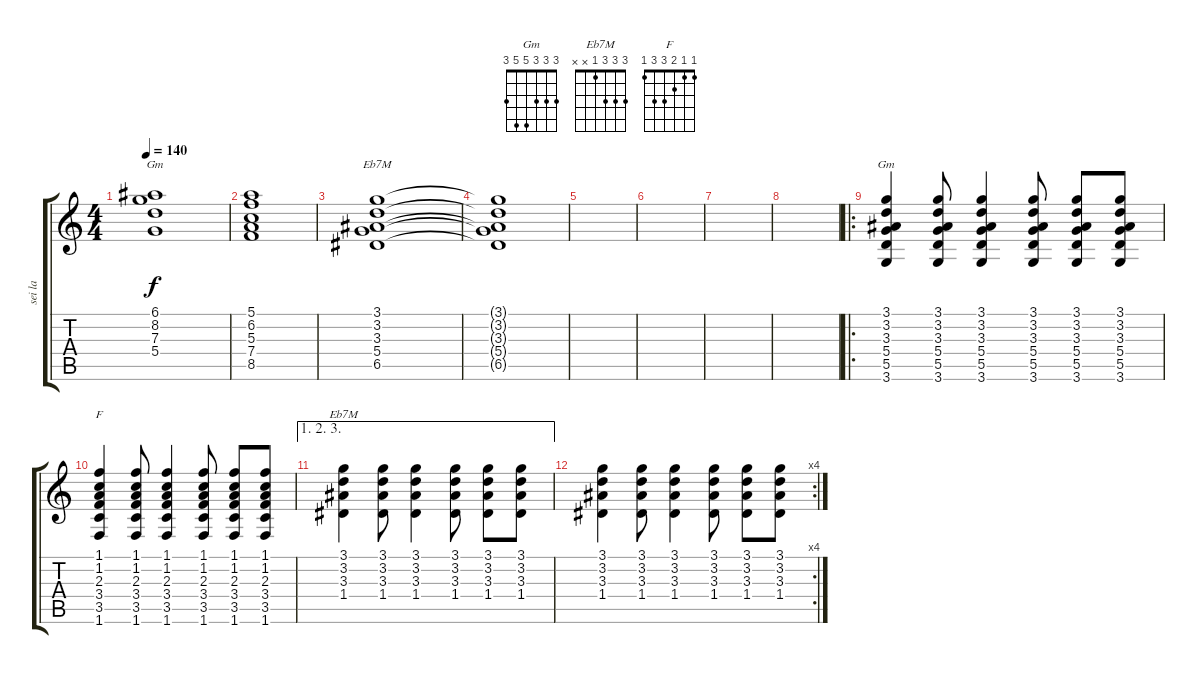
\track ("sei la" "sei la") {instrument distortionguitar}
\staff {score tabs}
\tuning (E4 B3 G3 D3 A2 E2) {hide}
\chord ("Gm" 6 8 7 5 x x) {firstfret 5}
\chord ("Eb7M" 3 3 3 5 6 x) {firstfret 2}
\chord ("Gm" 3 3 3 5 5 3)
\chord ("F" 1 1 2 3 3 1)
\chord ("Eb7M" 3 3 3 1 x x)
\ts (4 4)
\tempo 140
\clef g2
\ks c
(6.1 8.2 7.3 5.4).1{ch "Gm" dy f instrument distortionguitar} |
(5.1 6.2 5.3 7.4 8.5).1 |
(3.1 3.2 3.3 5.4 6.5).1{ch "Eb7M"} |
(3.1{t} 3.2{t} 3.3{t} 5.4{t} 6.5{t}).1 |
|
|
|
|
\ro
(3.1 3.2 3.3 5.4 5.5 3.6).4{ch "Gm"} (3.1 3.2 3.3 5.4 5.5 3.6).8 (3.1 3.2 3.3 5.4 5.5 3.6).4 (3.1 3.2 3.3 5.4 5.5 3.6).8 (3.1 3.2 3.3 5.4 5.5 3.6).8 (3.1 3.2 3.3 5.4 5.5 3.6).8 |
(1.1 1.2 2.3 3.4 3.5 1.6).4{ch "F"} (1.1 1.2 2.3 3.4 3.5 1.6).8 (1.1 1.2 2.3 3.4 3.5 1.6).4 (1.1 1.2 2.3 3.4 3.5 1.6).8 (1.1 1.2 2.3 3.4 3.5 1.6).8 (1.1 1.2 2.3 3.4 3.5 1.6).8 |
\ae (1 2 3)
(3.1 3.2 3.3 1.4).4{ch "Eb7M"} (3.1 3.2 3.3 1.4).8 (3.1 3.2 3.3 1.4).4 (3.1 3.2 3.3 1.4).8 (3.1 3.2 3.3 1.4).8 (3.1 3.2 3.3 1.4).8 |
\rc 4
(3.1 3.2 3.3 1.4).4 (3.1 3.2 3.3 1.4).8 (3.1 3.2 3.3 1.4).4 (3.1 3.2 3.3 1.4).8 (3.1 3.2 3.3 1.4).8 (3.1 3.2 3.3 1.4).8
